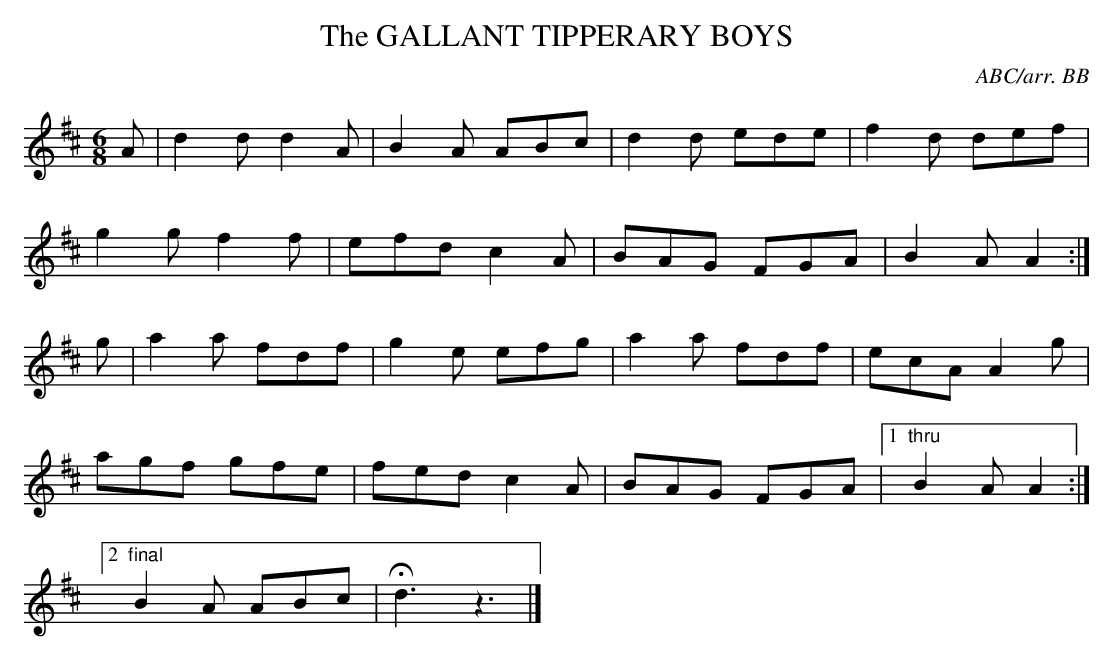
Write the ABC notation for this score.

X:1
T:GALLANT TIPPERARY BOYS, The
C:ABC/arr. BB
L:1/8
M:6/8
K:D
A|d2d d2A|B2A ABc|d2d ede|f2d def|
g2g f2f|efd c2A|BAG FGA|B2A A2:|
g|a2a fdf|g2e efg|a2a fdf|ecA A2g|
agf gfe|fed c2A|BAG FGA|1 "thru"B2A A2:|
[2 "final"B2A ABc|Hd3z3|]
